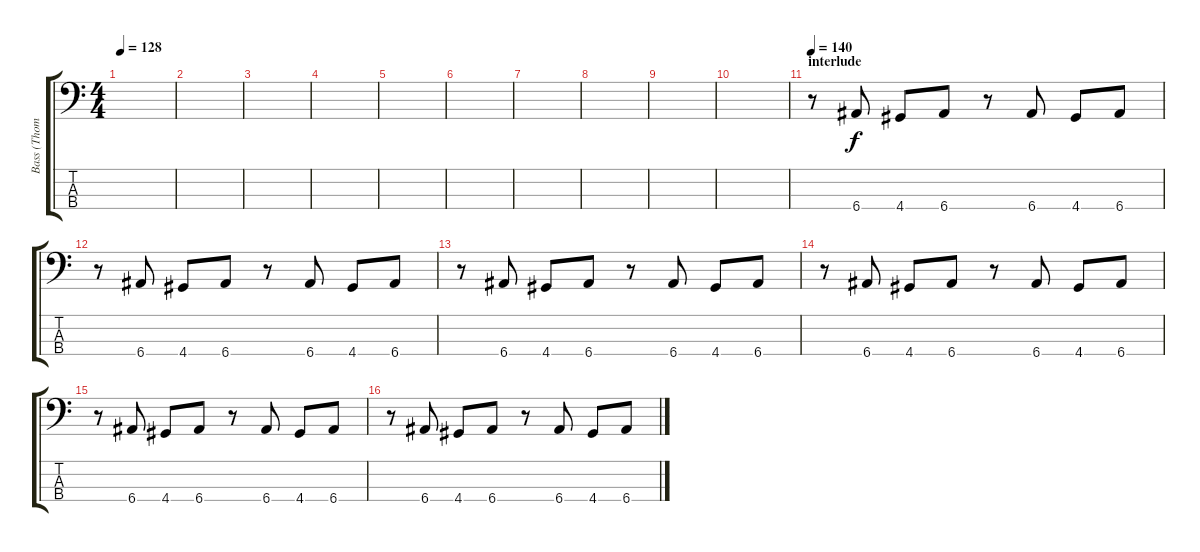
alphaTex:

\track ("Bass (Thompson)" "Bass (Thom") {instrument electricbassfinger}
\staff {score tabs}
\tuning (G2 D2 A1 E1) {hide}
\ts (4 4)
\tempo 128
\clef f4
\ks c
|
|
|
|
|
|
|
|
|
|
\section ("" "interlude")
\tempo 140
r.8 6.4.8 4.4.8 6.4.8 r.8 6.4.8 4.4.8 6.4.8 |
r.8 6.4.8 4.4.8 6.4.8 r.8 6.4.8 4.4.8 6.4.8 |
r.8 6.4.8 4.4.8 6.4.8 r.8 6.4.8 4.4.8 6.4.8 |
r.8 6.4.8 4.4.8 6.4.8 r.8 6.4.8 4.4.8 6.4.8 |
r.8 6.4.8 4.4.8 6.4.8 r.8 6.4.8 4.4.8 6.4.8 |
r.8 6.4.8 4.4.8 6.4.8 r.8 6.4.8 4.4.8 6.4.8
